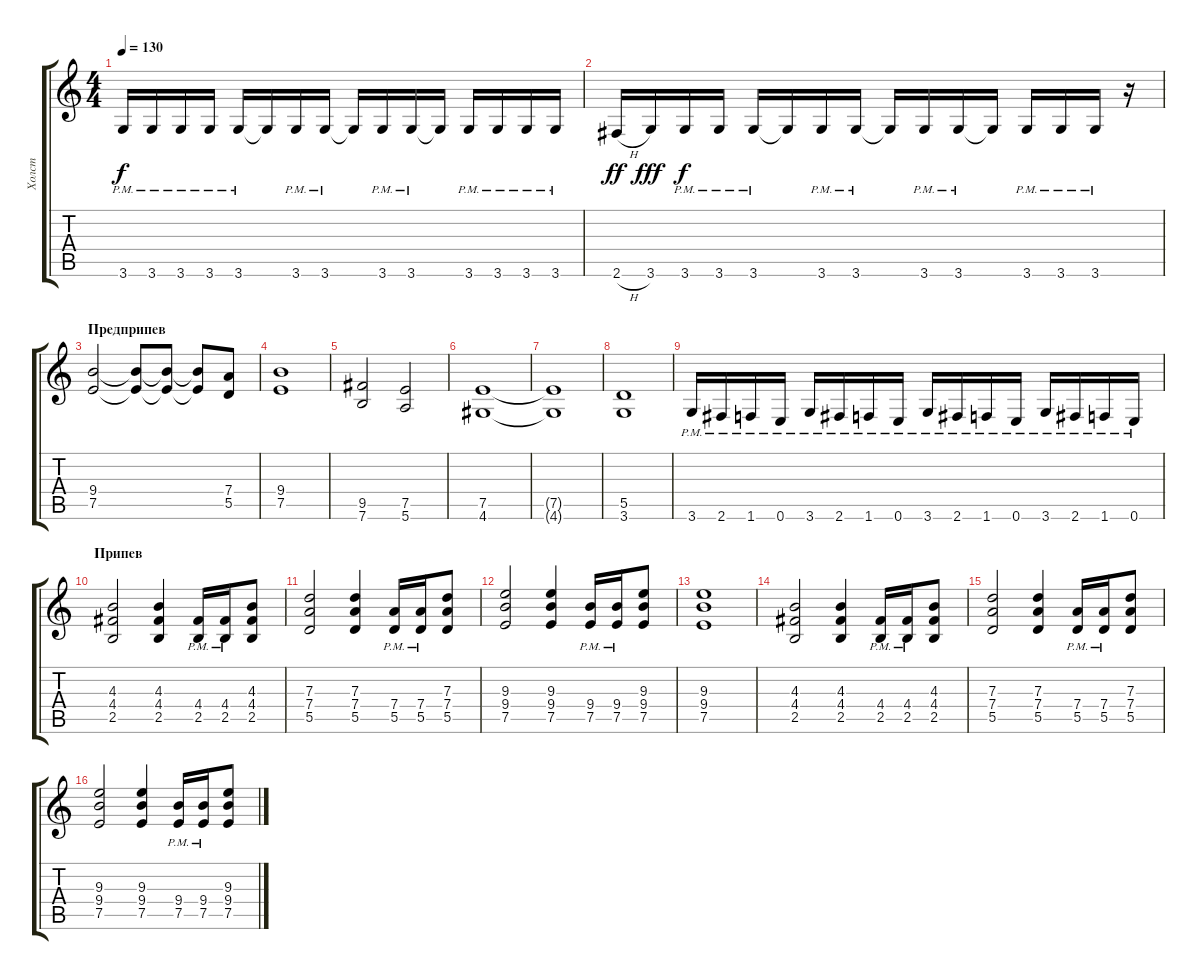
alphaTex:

\track ("Холст" "Холст") {instrument distortionguitar}
\staff {score tabs}
\tuning (E4 B3 G3 D3 A2 E2) {hide}
\ts (4 4)
\tempo 130
\clef g2
\ks c
3.6{pm}.16{dy f} 3.6{pm}.16 3.6{pm}.16 3.6{pm}.16 3.6{pm}.16 3.6{t}.16 3.6{pm}.16 3.6{pm}.16 3.6{t}.16 3.6{pm}.16 3.6{pm}.16 3.6{t}.16 3.6{pm}.16 3.6{pm}.16 3.6{pm}.16 3.6{pm}.16 |
2.6{h}.16{dy ff} 3.6.16{dy fff} 3.6{pm}.16{dy f} 3.6{pm}.16 3.6{pm}.16 3.6{t}.16 3.6{pm}.16 3.6{pm}.16 3.6{t}.16 3.6{pm}.16 3.6{pm}.16 3.6{t}.16 3.6{pm}.16 3.6{pm}.16 3.6{pm}.16 r.16 |
\section ("" "Предприпев")
(9.4 7.5).2 (9.4{t} 7.5{t}).8 (9.4{t} 7.5{t}).8 (9.4{t} 7.5{t}).8 (7.4 5.5).8 |
(9.4 7.5).1 |
(9.5 7.6).2 (7.5 5.6).2 |
(7.5 4.6).1 |
(7.5{t} 4.6{t}).1 |
(5.5 3.6).1 |
3.6{pm}.16 2.6{pm}.16 1.6{pm}.16 0.6{pm}.16 3.6{pm}.16 2.6{pm}.16 1.6{pm}.16 0.6{pm}.16 3.6{pm}.16 2.6{pm}.16 1.6{pm}.16 0.6{pm}.16 3.6{pm}.16 2.6{pm}.16 1.6{pm}.16 0.6{pm}.16 |
\section ("" "Припев")
(4.3 4.4 2.5).2 (4.3 4.4 2.5).4 (4.4{pm} 2.5{pm}).16 (4.4{pm} 2.5{pm}).16 (4.3 4.4 2.5).8 |
(7.3 7.4 5.5).2 (7.3 7.4 5.5).4 (7.4{pm} 5.5{pm}).16 (7.4{pm} 5.5{pm}).16 (7.3 7.4 5.5).8 |
(9.3 9.4 7.5).2 (9.3 9.4 7.5).4 (9.4{pm} 7.5{pm}).16 (9.4{pm} 7.5{pm}).16 (9.3 9.4 7.5).8 |
(9.3 9.4 7.5).1 |
(4.3 4.4 2.5).2 (4.3 4.4 2.5).4 (4.4{pm} 2.5{pm}).16 (4.4{pm} 2.5{pm}).16 (4.3 4.4 2.5).8 |
(7.3 7.4 5.5).2 (7.3 7.4 5.5).4 (7.4{pm} 5.5{pm}).16 (7.4{pm} 5.5{pm}).16 (7.3 7.4 5.5).8 |
(9.3 9.4 7.5).2 (9.3 9.4 7.5).4 (9.4{pm} 7.5{pm}).16 (9.4{pm} 7.5{pm}).16 (9.3 9.4 7.5).8
